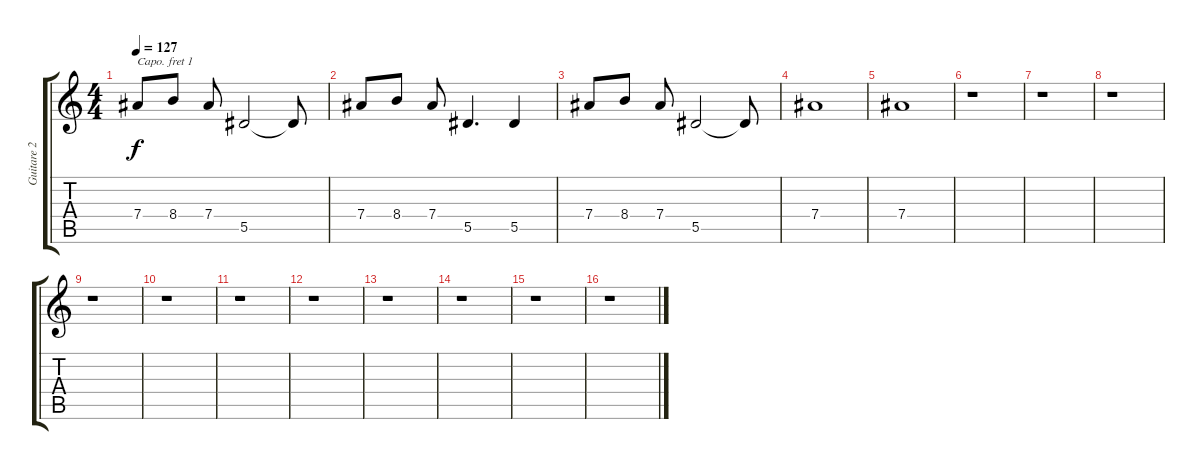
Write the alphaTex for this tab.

\track ("Guitare 2" "Guitare 2") {instrument overdrivenguitar}
\staff {score tabs}
\capo 1
\tuning (E4 B3 G3 D3 A2 E2) {hide}
\ts (4 4)
\tempo 127
\clef g2
\ks c
7.4.8{dy f} 8.4.8 7.4.8 5.5.2 5.5{t}.8 |
7.4.8 8.4.8 7.4.8 5.5.4{d} 5.5.4 |
7.4.8 8.4.8 7.4.8 5.5.2 5.5{t}.8 |
7.4.1 |
7.4.1 |
r.1 |
r.1 |
r.1 |
r.1 |
r.1 |
r.1 |
r.1 |
r.1 |
r.1 |
r.1 |
r.1
